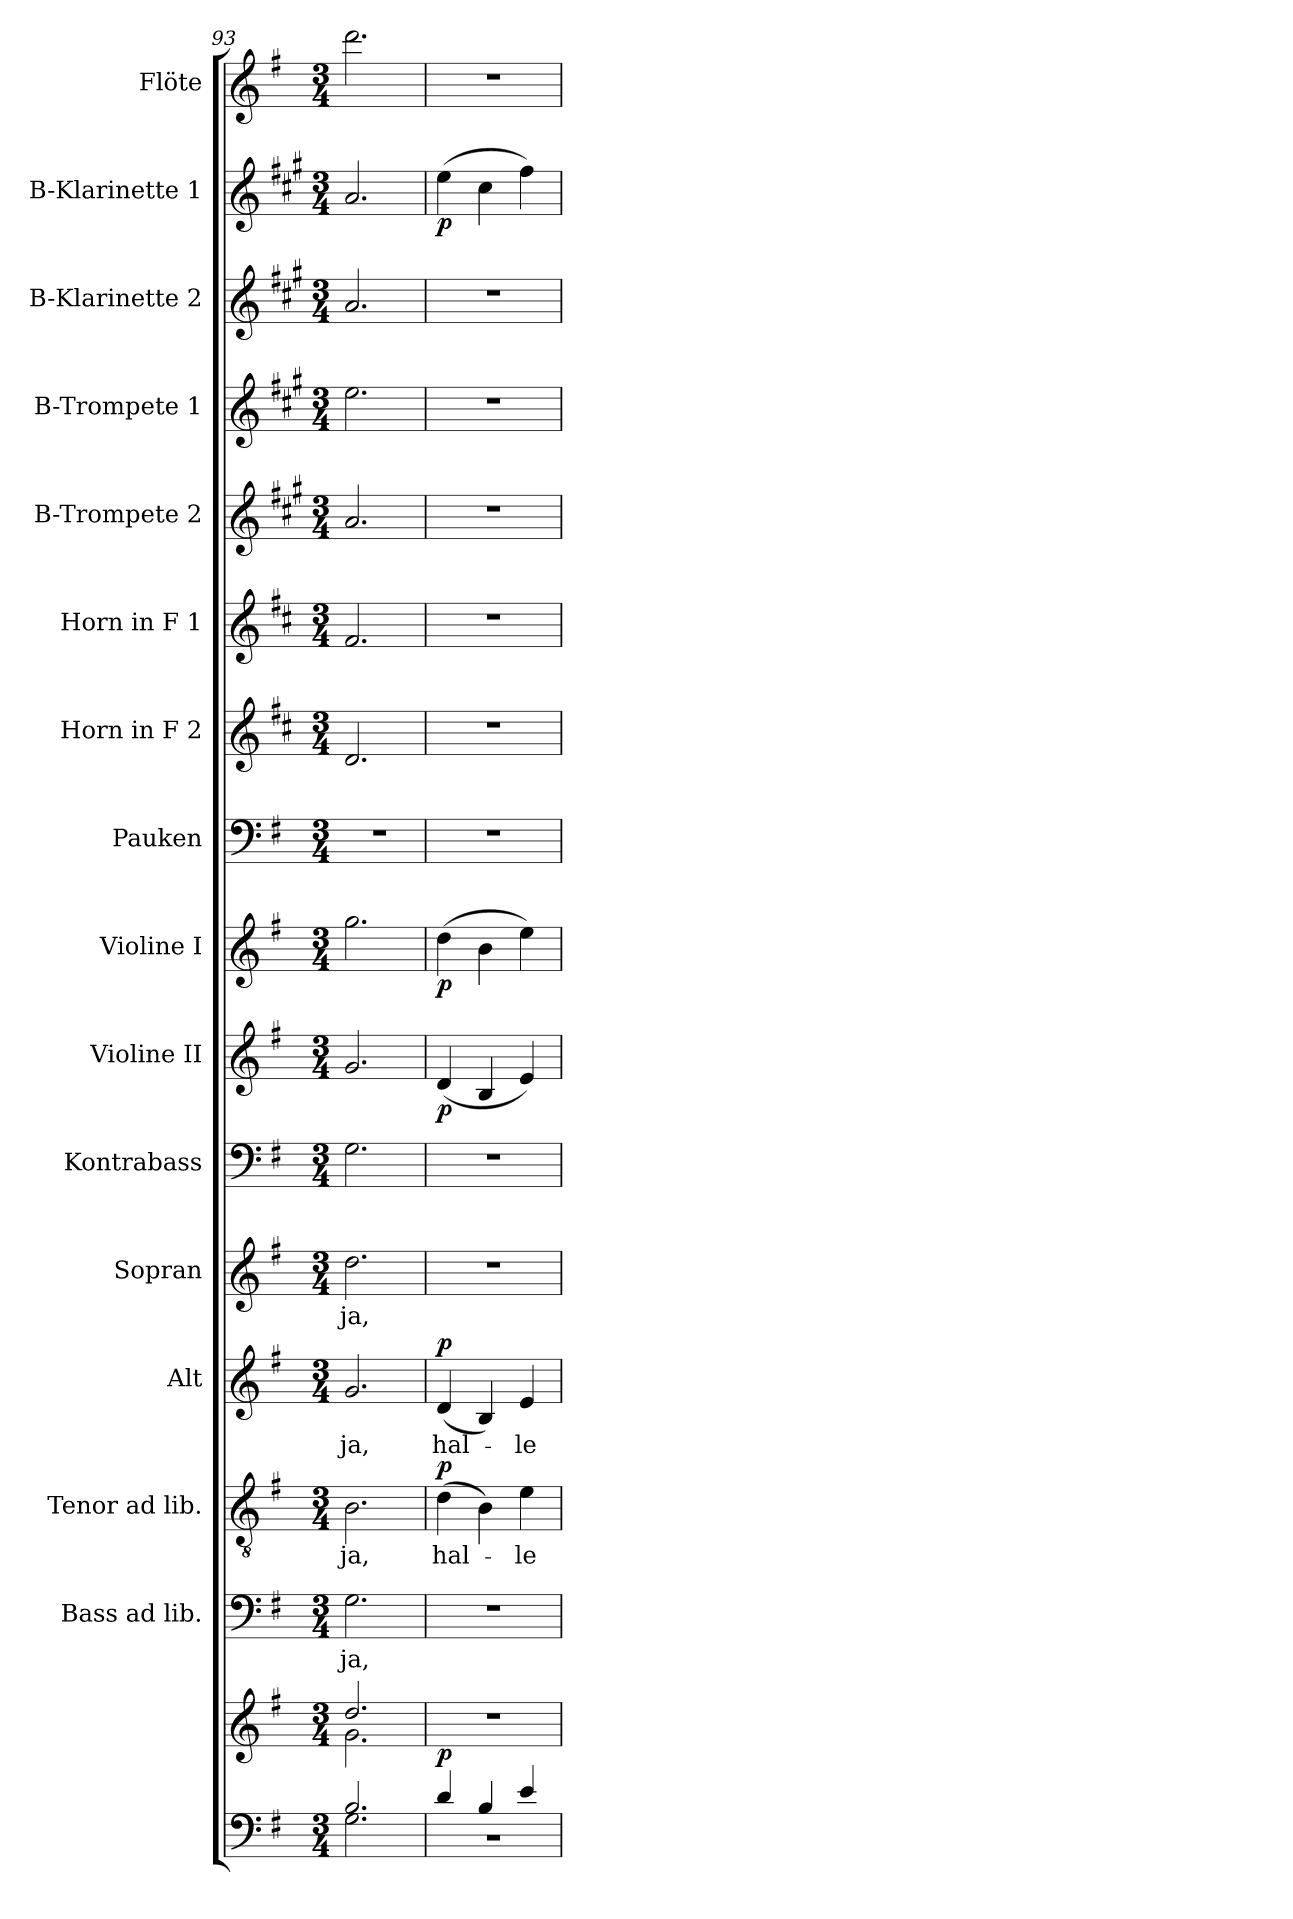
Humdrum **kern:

**kern	**kern	**dynam	**kern	**text	**kern	**text	**dynam	**kern	**text	**dynam	**kern	**text	**kern	**kern	**dynam	**kern	**dynam	**kern	**kern	**kern	**kern	**kern	**kern	**kern	**dynam	**kern
*part16	*part16	*part16	*part15	*part15	*part14	*part14	*part14	*part13	*part13	*part13	*part12	*part12	*part11	*part10	*part10	*part9	*part9	*part8	*part7	*part6	*part5	*part4	*part3	*part2	*part2	*part1
*staff17	*staff16	*staff16/17	*staff15	*staff15	*staff14	*staff14	*staff14	*staff13	*staff13	*staff13	*staff12	*staff12	*staff11	*staff10	*staff10	*staff9	*staff9	*staff8	*staff7	*staff6	*staff5	*staff4	*staff3	*staff2	*staff2	*staff1
*	*	*	*I"Bass ad lib.	*	*I"Tenor ad lib.	*	*	*I"Alt	*	*	*I"Sopran	*	*I"Kontrabass	*I"Violine II	*	*I"Violine I	*	*I"Pauken	*I"Horn in F 2	*I"Horn in F 1	*I"B-Trompete 2	*I"B-Trompete 1	*I"B-Klarinette 2	*I"B-Klarinette 1	*	*I"Flöte
*	*	*	*I'B.	*	*I'T.	*	*	*I'A.	*	*	*I'S.	*	*I'Kb.	*I'Vl. II	*	*I'Vl. I	*	*I'Pk.	*	*I'Hr. 1	*I'B Trp. 2	*I'B Trp. 1	*I'B Kl. 2	*I'B Kl. 1	*	*I'Fl.
*clefF4	*clefG2	*	*clefF4	*	*clefGv2	*	*	*clefG2	*	*	*clefG2	*	*clefF4	*clefG2	*	*clefG2	*	*clefF4	*clefG2	*clefG2	*clefG2	*clefG2	*clefG2	*clefG2	*	*clefG2
*	*	*	*	*	*	*	*	*	*	*	*	*	*ITrd7c12	*	*	*	*	*	*ITrd4c7	*ITrd4c7	*ITrd1c2	*ITrd1c2	*ITrd1c2	*ITrd1c2	*	*
*k[f#]	*k[f#]	*	*k[f#]	*	*k[f#]	*	*	*k[f#]	*	*	*k[f#]	*	*k[f#]	*k[f#]	*	*k[f#]	*	*k[f#]	*k[f#]	*k[f#]	*k[f#]	*k[f#]	*k[f#]	*k[f#]	*	*k[f#]
*G:	*G:	*	*G:	*	*G:	*	*	*G:	*	*	*G:	*	*G:	*G:	*	*G:	*	*G:	*G:	*G:	*G:	*G:	*G:	*G:	*	*G:
*M3/4	*M3/4	*	*M3/4	*	*M3/4	*	*	*M3/4	*	*	*M3/4	*	*M3/4	*M3/4	*	*M3/4	*	*M3/4	*M3/4	*M3/4	*M3/4	*M3/4	*M3/4	*M3/4	*	*M3/4
=93	=93	=93	=93	=93	=93	=93	=93	=93	=93	=93	=93	=93	=93	=93	=93	=93	=93	=93	=93	=93	=93	=93	=93	=93	=93	=93
*^	*^	*	*	*	*	*	*	*	*	*	*	*	*	*	*	*	*	*	*	*	*	*	*	*	*	*
!	!	!	!	!	!	!LO:LY:b	!	!LO:LY:b	!	!	!LO:LY:b	!	!	!LO:LY:b	!	!	!	!	!	!	!	!	!	!	!	!	!	!
2.B/	2.G\	2.dd/	2.g\	.	2.G\	-ja,	2.B\	-ja,	.	2.g/	-ja,	.	2.dd\	-ja,	2.GG\	2.g/	.	2.gg\	.	2.r	2.G/	2.B/	2.g/	2.dd\	2.g/	2.g/	.	2.ddd\
=94	=94	=94	=94	=94	=94	=94	=94	=94	=94	=94	=94	=94	=94	=94	=94	=94	=94	=94	=94	=94	=94	=94	=94	=94	=94	=94	=94	=94
!	!LO:N:vis=1	!	!	!LO:DY:a=2	!	!	!	!LO:LY:b	!LO:DY:a	!	!LO:LY:b	!LO:DY:a	!	!	!	!	!LO:DY:b	!	!LO:DY:b	!	!	!	!	!	!	!	!LO:DY:b	!
*	*	*v	*v	*	*	*	*	*	*	*	*	*	*	*	*	*	*	*	*	*	*	*	*	*	*	*	*	*
4d/	2.r	2.r	p	2.r	.	(>4d\	hal-	p	(<4d/	hal-	p	2.r	.	2.r	(<4d/	p	(>4dd\	p	2.r	2.r	2.r	2.r	2.r	2.r	(>4dd\	p	2.r
4B/	.	.	.	.	.	4B\)	.	.	4B/)	.	.	.	.	.	4B/	.	4b\	.	.	.	.	.	.	.	4b\	.	.
!	!	!	!	!	!	!	!LO:LY:b	!	!	!LO:LY:b	!	!	!	!	!	!	!	!	!	!	!	!	!	!	!	!	!
4e/	.	.	.	.	.	4e\	-le-	.	4e/	-le-	.	.	.	.	4e/)	.	4ee\)	.	.	.	.	.	.	.	4ee\)	.	.
*v	*v	*	*	*	*	*	*	*	*	*	*	*	*	*	*	*	*	*	*	*	*	*	*	*	*	*	*
=	=	=	=	=	=	=	=	=	=	=	=	=	=	=	=	=	=	=	=	=	=	=	=	=	=	=
*-	*-	*-	*-	*-	*-	*-	*-	*-	*-	*-	*-	*-	*-	*-	*-	*-	*-	*-	*-	*-	*-	*-	*-	*-	*-	*-
